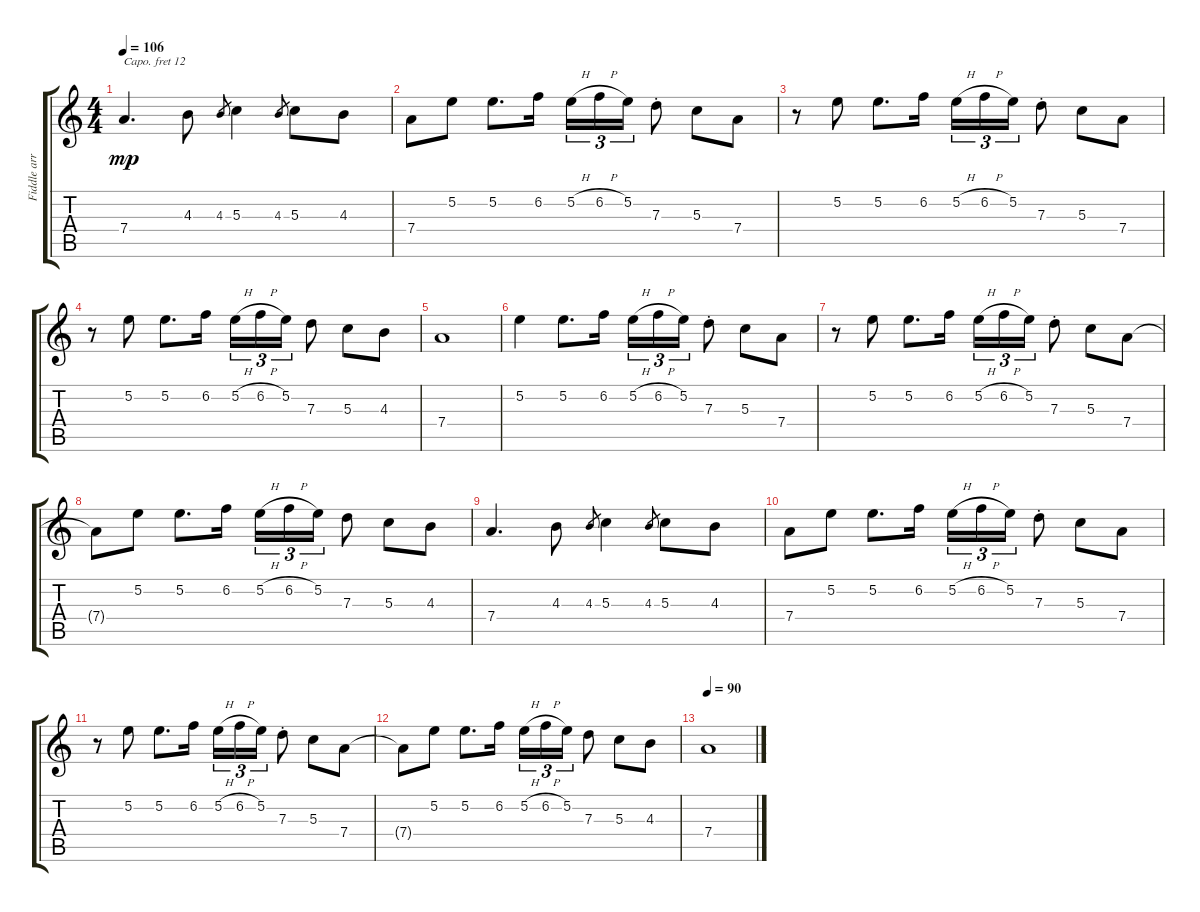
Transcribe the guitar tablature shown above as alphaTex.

\track ("Fiddle arranged for guitar" "Fiddle arr") {instrument fiddle}
\staff {score tabs}
\capo 12
\tuning (E4 B3 G3 D3 A2 E2) {hide}
\ts (4 4)
\tempo 106
\clef g2
\ks c
7.4.4{d dy mp} 4.3.8 4.3.8{gr} 5.3.4 4.3.8{gr} 5.3.8 4.3.8 |
7.4.8 5.2.8 5.2.8{d} 6.2.16 5.2{h}.16{tu (3 2)} 6.2{h}.16{tu (3 2)} 5.2.16{tu (3 2)} 7.3{st}.8 5.3.8 7.4.8 |
r.8 5.2.8 5.2.8{d} 6.2.16 5.2{h}.16{tu (3 2)} 6.2{h}.16{tu (3 2)} 5.2.16{tu (3 2)} 7.3{st}.8 5.3.8 7.4.8 |
r.8 5.2.8 5.2.8{d} 6.2.16 5.2{h}.16{tu (3 2)} 6.2{h}.16{tu (3 2)} 5.2.16{tu (3 2)} 7.3.8 5.3.8 4.3.8 |
7.4.1 |
5.2.4 5.2.8{d} 6.2.16 5.2{h}.16{tu (3 2)} 6.2{h}.16{tu (3 2)} 5.2.16{tu (3 2)} 7.3{st}.8 5.3.8 7.4.8 |
r.8 5.2.8 5.2.8{d} 6.2.16 5.2{h}.16{tu (3 2)} 6.2{h}.16{tu (3 2)} 5.2.16{tu (3 2)} 7.3{st}.8 5.3.8 7.4.8 |
7.4{t}.8 5.2.8 5.2.8{d} 6.2.16 5.2{h}.16{tu (3 2)} 6.2{h}.16{tu (3 2)} 5.2.16{tu (3 2)} 7.3.8 5.3.8 4.3.8 |
7.4.4{d} 4.3.8 4.3.8{gr} 5.3.4 4.3.8{gr} 5.3.8 4.3.8 |
7.4.8 5.2.8 5.2.8{d} 6.2.16 5.2{h}.16{tu (3 2)} 6.2{h}.16{tu (3 2)} 5.2.16{tu (3 2)} 7.3{st}.8 5.3.8 7.4.8 |
r.8 5.2.8 5.2.8{d} 6.2.16 5.2{h}.16{tu (3 2)} 6.2{h}.16{tu (3 2)} 5.2.16{tu (3 2)} 7.3{st}.8 5.3.8 7.4.8 |
7.4{t}.8 5.2.8 5.2.8{d} 6.2.16 5.2{h}.16{tu (3 2)} 6.2{h}.16{tu (3 2)} 5.2.16{tu (3 2)} 7.3.8 5.3.8 4.3.8 |
\tempo 90
7.4.1
